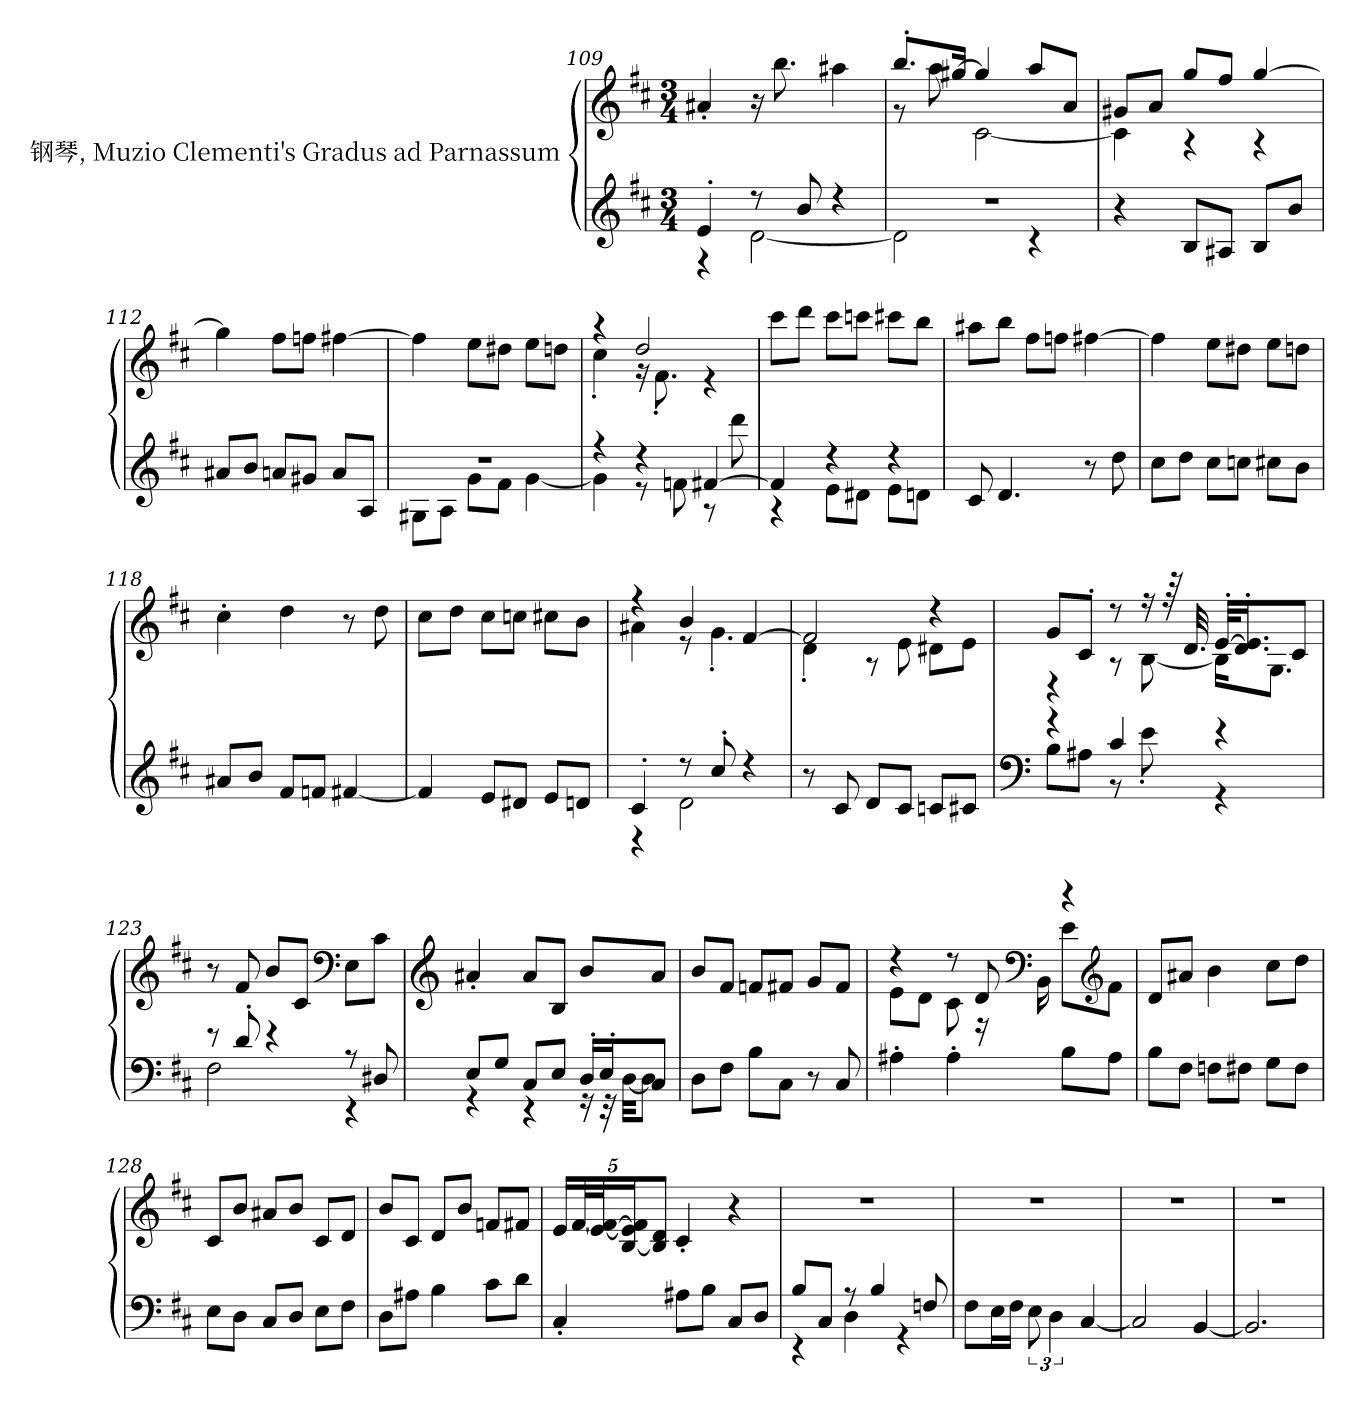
**kern	**kern
*part1	*part1
*staff2	*staff1
*I"钢琴, Muzio Clementi's Gradus ad Parnassum	*
*clefG2	*clefG2
*k[f#c#]	*k[f#c#]
*M3/4	*M3/4
=109	=109
*^	*
4e'/	4r	4a#X'/
8r	[2d\	16r
.	.	8.bb\
8b/	.	.
4r	.	4aa#X\
=110	=110	=110
*	*	*^
2.r	2d\]	8.bb'/L	8r
.	.	.	8aa\
.	.	[16gg#X/Jk	.
.	.	4gg#/]	[2c#\
.	4r	8aa/L	.
.	.	8a/J	.
*v	*v	*	*
=111	=111	=111
4r	8g#X/L	4c#\]
.	8a/J	.
8B/L	8gg/L	4r
8A#X/J	8ff#/J	.
8B/L	[4gg/	4r
8b/J	.	.
*	*v	*v
=112	=112
8a#X/L	4gg\]
8b/J	.
8an/L	8ff#\L
8g#X/J	8ffn\J
8a/L	[4ff#X\
8A/J	.
!!LO:LB:g=z
=113	=113
*^	*
2.r	8G#X\L	4ff#\]
.	8A\J	.
.	8g\L	8ee\L
.	8f#\J	8dd#X\J
.	[4g\	8ee\L
.	.	8ddn\J
=114	=114	=114
*	*	*^
4r	4g\]	4r	4cc#'\
4r	8r	2dd/	16r
.	.	.	8.f#'\
.	8fn\	.	.
[4f#X/	8r	.	4r
.	8ddd\	.	.
*	*	*v	*v
=115	=115	=115
4f#/]	4r	8ccc#\L
.	.	8ddd\J
4r	8e\L	8ccc#\L
.	8d#X\J	8cccn\J
4r	8e\L	8ccc#X\L
.	8dn\J	8bb\J
*v	*v	*
=116	=116
8c#/	8aa#X\L
4.d/	8bb\J
.	8ff#\L
.	8ffn\J
8r	[4ff#X\
8dd\	.
!!LO:LB:g=z
=117	=117
8cc#\L	4ff#\]
8dd\J	.
8cc#\L	8ee\L
8ccn\J	8dd#X\J
8cc#X\L	8ee\L
8b\J	8ddn\J
=118	=118
8a#X/L	4cc#'\
8b/J	.
8f#/L	4dd\
8fn/J	.
[4f#X/	8r
.	8dd\
=119	=119
4f#/]	8cc#\L
.	8dd\J
8e/L	8cc#\L
8d#X/J	8ccn\J
8e/L	8cc#X\L
8dn/J	8b\J
=120	=120
*^	*^
4c#'/	4r	4r	4a#X\
8r	2d\	4b/	8r
8cc#'/	.	.	4.g'\
4r	.	[4f#/	.
*v	*v	*	*
=121	=121	=121
8r	2f#/]	4d'\
8c#/	.	.
8d/L	.	8r
8c#/J	.	8e\
8cn/L	4r	8d#X\L
8c#X/J	.	8e\J
!!LO:LB:g=z	!!
=122	=122	=122
*clefF4	*	*
*^	*	*
4r	8B\L	8g/L	4r
.	8A#X\J	8c#'/J	.
4c#/	8r	8r	8r
.	8e'\	16r	[8B\
.	.	64r	.
.	.	32.d/	.
4r	4r	[32e'/KLL	16B\KL]
.	.	16.d/' 16.e/]'J	.
.	.	.	8.G\J
.	.	8c#/J	.
*	*	*v	*v
=123	=123	=123
8r	2F#\	8r
8d'/	.	8f#/
4r	.	8b/L
.	.	8c#/J
*	*	*clefF4
8r	4r	8E\L
8D#X/	.	8c#\J
=124	=124	=124
*	*	*clefG2
8E/L	4r	4a#X'/
8G/J	.	.
8C#/L	4r	8a#/L
8E/J	.	8B/J
16D'/LL	16r	8b/L
16E'/J	32r	.
.	[32D\KKL	.
8C#/J	8D\J]	8a#/J
*v	*v	*
!!LO:LB:g=z
=125	=125
8D\L	8b/L
8F#\J	8f#/J
8B\L	8fn/L
8C#\J	8f#X/J
8r	8g/L
8C#/	8f#/J
=126	=126
*	*^
4A#X'\	4r	8e\L
.	.	8d\J
4A#'\	8r	8c#\
.	8d/	16r
*	*clefF4	*
.	.	16BB\
8B\L	4r	8e\L
*	*clefG2	*
8A#\J	.	8f#\J
*	*v	*v
=127	=127
8B\L	8d/L
8F#\J	8a#X/J
8Fn\L	4b\
8F#X\J	.
8G\L	8cc#\L
8F#\J	8dd\J
=128	=128
8E\L	8c#/L
8D\J	8b/J
8C#/L	8a#X/L
8D/J	8b/J
8E\L	8c#/L
8F#\J	8d/J
!!LO:LB:g=z
=129	=129
8D\L	8b/L
8A#X\J	8c#/J
4B\	8d/L
.	8b/J
8c#\L	8fn/L
8d\J	8f#X/J
=130	=130
*	*Xbrackettup
4C#'/	20e/LL
.	[40f#/L
.	[40e/ 40f#/_J
.	[20B/ 20e/] 20f#/]J
.	10B/] 10d/J
8A#X\L	4c#'/
8B\J	.
8C#/L	4r
8D/J	.
=131	=131
*^	*
8B/L	4r	2.r
8C#/J	.	.
8r	4D\	.
4B/	.	.
.	4r	.
8Fn/	.	.
*v	*v	*
=132	=132
8F#\L	2.r
16E\L	.
16F#\JJ	.
12E\	.
6D\	.
[4C#/	.
=133	=133
2C#/]	2.r
[4BB/	.
=134	=134
2.BB/]	2.r
=	=
*-	*-
